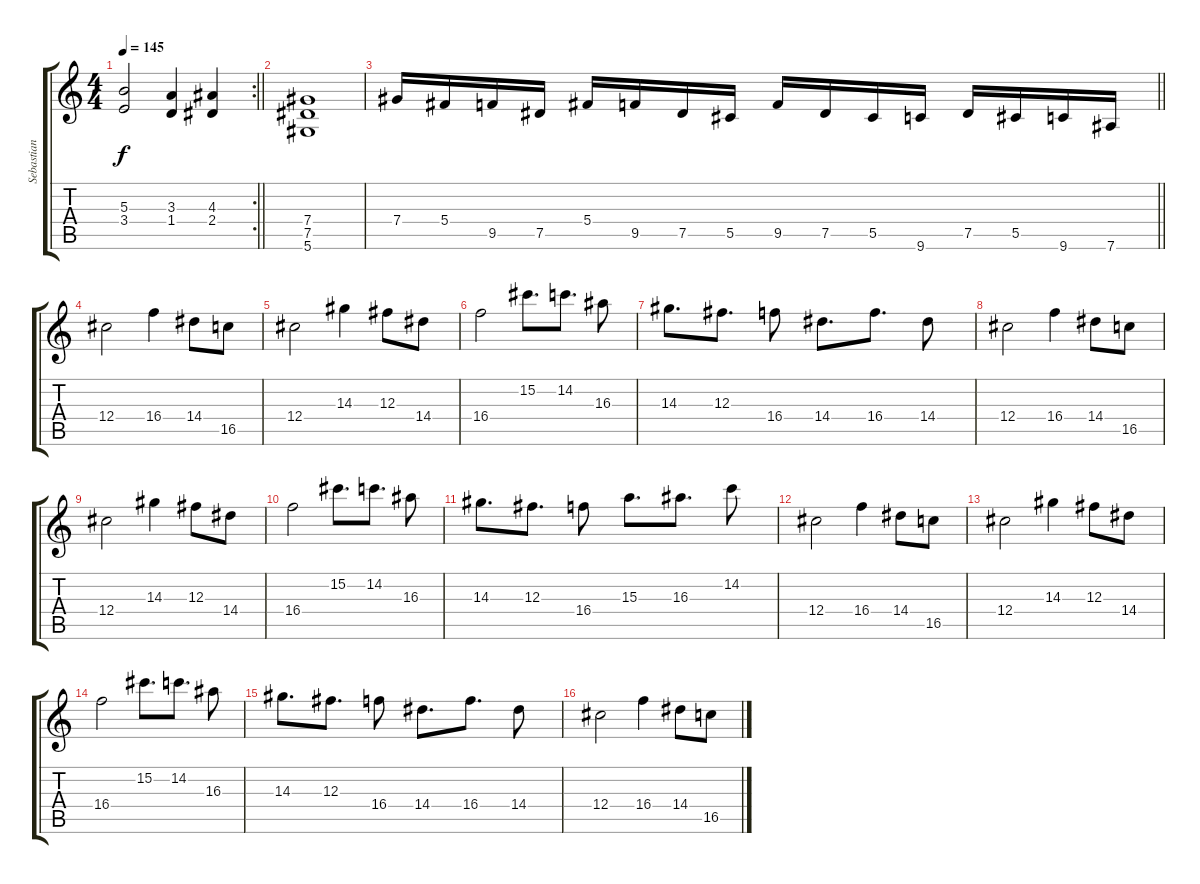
\track ("Sebastian" "Sebastian") {instrument distortionguitar}
\staff {score tabs}
\tuning (Eb4 Bb3 Gb3 Db3 Ab2 Eb2) {hide}
\rc 2
\ts (4 4)
\tempo 145
\clef g2
\barLineRight lightlight
\ks c
(5.3 3.4).2{dy f} (3.3 1.4).4 (4.3 2.4).4 |
\section ("" "")
(7.4 7.5 5.6).1 |
\barLineRight lightlight
7.4.16 5.4.16 9.5.16 7.5.16 5.4.16 9.5.16 7.5.16 5.5.16 9.5.16 7.5.16 5.5.16 9.6.16 7.5.16 5.5.16 9.6.16 7.6.16 |
\section ("" "")
12.4.2 16.4.4 14.4.8 16.5.8 |
12.4.2 14.3.4 12.3.8 14.4.8 |
16.4.2 15.2.8{d} 14.2.8{d} 16.3.8 |
14.3.8{d} 12.3.8{d} 16.4.8 14.4.8{d} 16.4.8{d} 14.4.8 |
12.4.2 16.4.4 14.4.8 16.5.8 |
12.4.2 14.3.4 12.3.8 14.4.8 |
16.4.2 15.2.8{d} 14.2.8{d} 16.3.8 |
14.3.8{d} 12.3.8{d} 16.4.8 15.3.8{d} 16.3.8{d} 14.2.8 |
12.4.2 16.4.4 14.4.8 16.5.8 |
12.4.2 14.3.4 12.3.8 14.4.8 |
16.4.2 15.2.8{d} 14.2.8{d} 16.3.8 |
14.3.8{d} 12.3.8{d} 16.4.8 14.4.8{d} 16.4.8{d} 14.4.8 |
12.4.2 16.4.4 14.4.8 16.5.8
